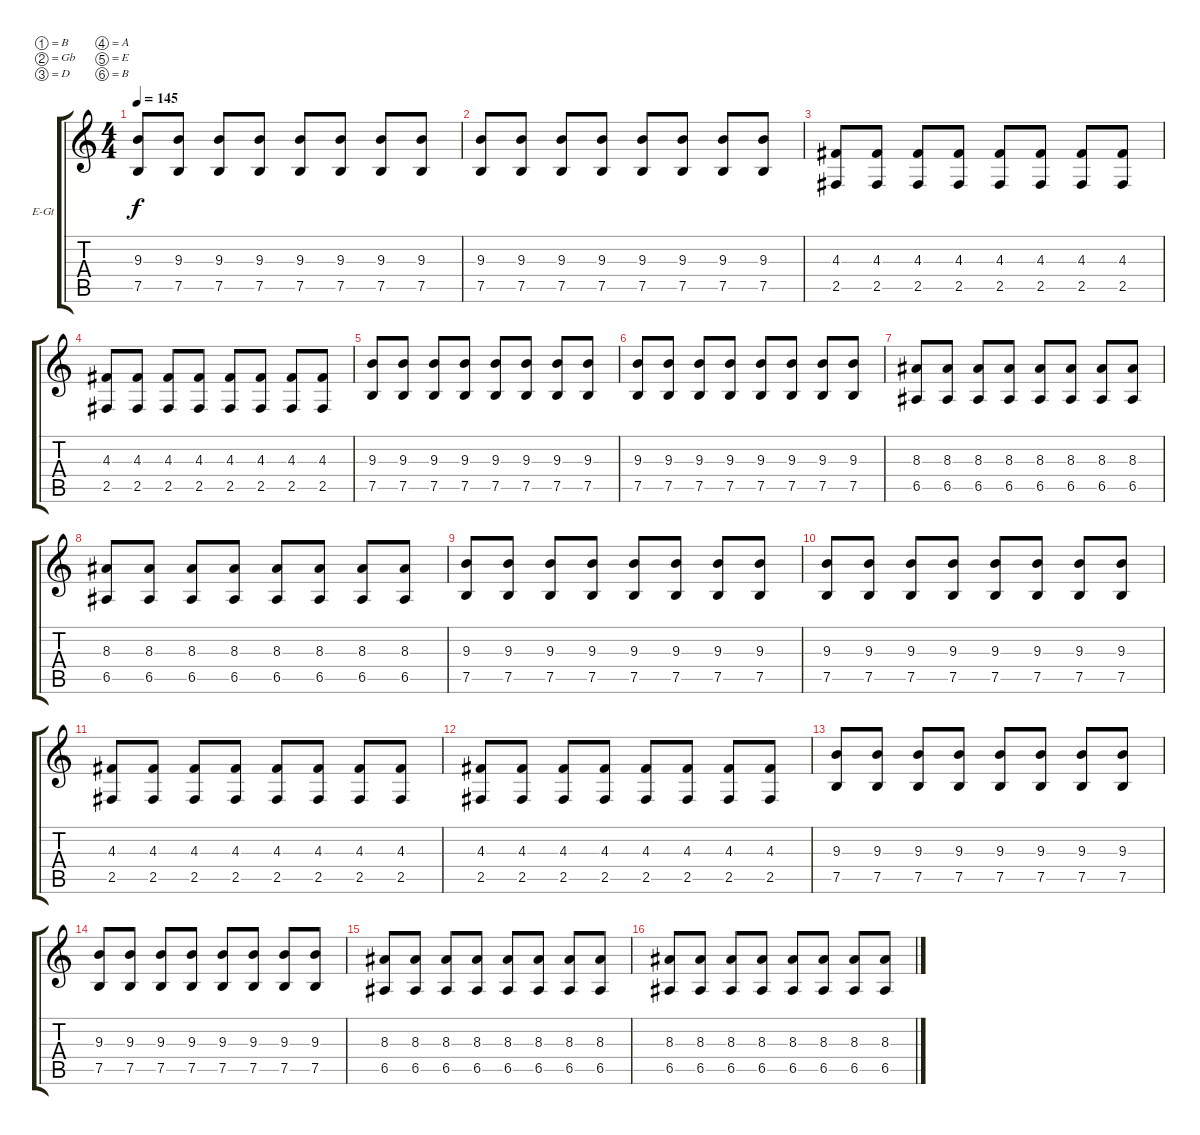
\bracketExtendMode groupsimilarinstruments
\firstSystemTrackNameOrientation horizontal
\otherSystemsTrackNameOrientation horizontal
\track ("Solo" "E-Gt") {instrument distortionguitar}
\staff {score tabs}
\tuning (B3 Gb3 D3 A2 E2 B1)
\ts (4 4)
\tempo 145
\clef g2
\ks c
(9.3 7.5).8{dy f} (9.3 7.5).8 (9.3 7.5).8 (9.3 7.5).8 (9.3 7.5).8 (9.3 7.5).8 (9.3 7.5).8 (9.3 7.5).8 |
(9.3 7.5).8 (9.3 7.5).8 (9.3 7.5).8 (9.3 7.5).8 (9.3 7.5).8 (9.3 7.5).8 (9.3 7.5).8 (9.3 7.5).8 |
(4.3 2.5).8 (4.3 2.5).8 (4.3 2.5).8 (4.3 2.5).8 (4.3 2.5).8 (4.3 2.5).8 (4.3 2.5).8 (4.3 2.5).8 |
(4.3 2.5).8 (4.3 2.5).8 (4.3 2.5).8 (4.3 2.5).8 (4.3 2.5).8 (4.3 2.5).8 (4.3 2.5).8 (4.3 2.5).8 |
(9.3 7.5).8 (9.3 7.5).8 (9.3 7.5).8 (9.3 7.5).8 (9.3 7.5).8 (9.3 7.5).8 (9.3 7.5).8 (9.3 7.5).8 |
(9.3 7.5).8 (9.3 7.5).8 (9.3 7.5).8 (9.3 7.5).8 (9.3 7.5).8 (9.3 7.5).8 (9.3 7.5).8 (9.3 7.5).8 |
(8.3 6.5).8 (8.3 6.5).8 (8.3 6.5).8 (8.3 6.5).8 (8.3 6.5).8 (8.3 6.5).8 (8.3 6.5).8 (8.3 6.5).8 |
(8.3 6.5).8 (8.3 6.5).8 (8.3 6.5).8 (8.3 6.5).8 (8.3 6.5).8 (8.3 6.5).8 (8.3 6.5).8 (8.3 6.5).8 |
(9.3 7.5).8 (9.3 7.5).8 (9.3 7.5).8 (9.3 7.5).8 (9.3 7.5).8 (9.3 7.5).8 (9.3 7.5).8 (9.3 7.5).8 |
(9.3 7.5).8 (9.3 7.5).8 (9.3 7.5).8 (9.3 7.5).8 (9.3 7.5).8 (9.3 7.5).8 (9.3 7.5).8 (9.3 7.5).8 |
(4.3 2.5).8 (4.3 2.5).8 (4.3 2.5).8 (4.3 2.5).8 (4.3 2.5).8 (4.3 2.5).8 (4.3 2.5).8 (4.3 2.5).8 |
(4.3 2.5).8 (4.3 2.5).8 (4.3 2.5).8 (4.3 2.5).8 (4.3 2.5).8 (4.3 2.5).8 (4.3 2.5).8 (4.3 2.5).8 |
(9.3 7.5).8 (9.3 7.5).8 (9.3 7.5).8 (9.3 7.5).8 (9.3 7.5).8 (9.3 7.5).8 (9.3 7.5).8 (9.3 7.5).8 |
(9.3 7.5).8 (9.3 7.5).8 (9.3 7.5).8 (9.3 7.5).8 (9.3 7.5).8 (9.3 7.5).8 (9.3 7.5).8 (9.3 7.5).8 |
(8.3 6.5).8 (8.3 6.5).8 (8.3 6.5).8 (8.3 6.5).8 (8.3 6.5).8 (8.3 6.5).8 (8.3 6.5).8 (8.3 6.5).8 |
(8.3 6.5).8 (8.3 6.5).8 (8.3 6.5).8 (8.3 6.5).8 (8.3 6.5).8 (8.3 6.5).8 (8.3 6.5).8 (8.3 6.5).8
